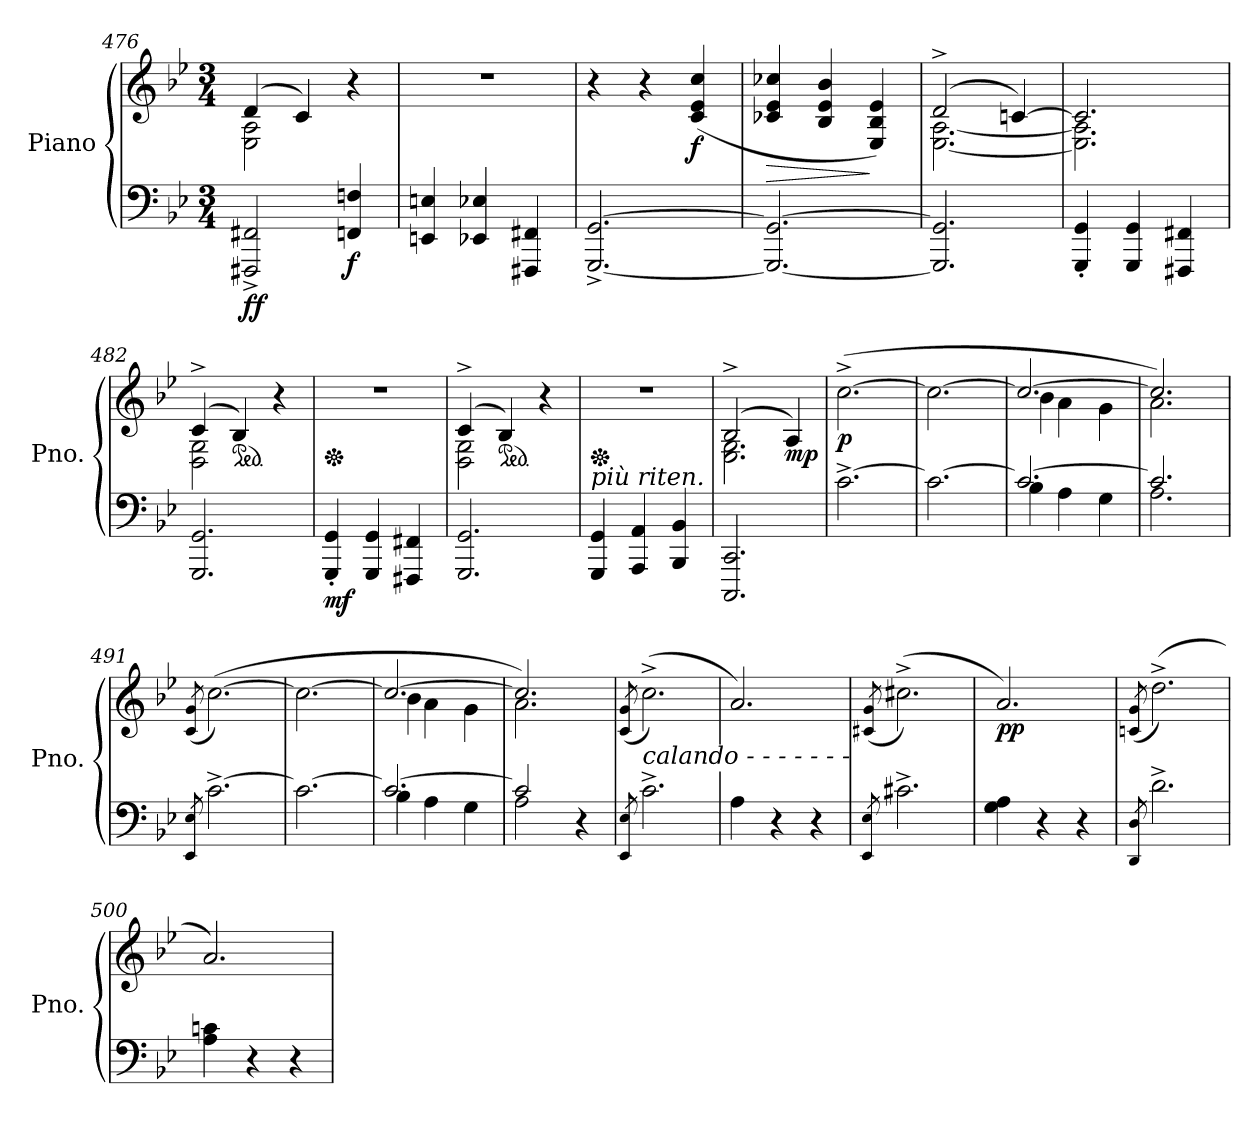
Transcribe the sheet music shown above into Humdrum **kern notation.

**kern	**kern	**dynam
*part1	*part1	*part1
*staff2	*staff1	*staff1/2
*I"Piano	*	*
*I'Pno.	*	*
*clefF4	*clefG2	*
*k[b-e-]	*k[b-e-]	*
*M3/4	*M3/4	*
=476	=476	=476
*	*^	*
!	!	!	!LO:DY:b=2
2FFF#X/^ 2FF#X/^	(>4d/	2E-\ 2A\	ff
.	4c/)	.	.
!	!	!	!LO:DY:b=2
4FFn/ 4Fn/	4r	4ryy	f
*	*v	*v	*
=477	=477	=477
4EEn/ 4En/	2.r	.
4EE-X/ 4E-X/	.	.
4FFF#X/ 4FF#X/	.	.
=478	=478	=478
[2.GGG/^ [2.GG/^	4r	.
.	4r	.
!	!	!LO:DY:b
.	(<4c/ 4e-/ 4cc/	f
=479	=479	=479
!	!	!LO:HP:b
2.GGG/_ 2.GG/_	4c-X/ 4e-/ 4cc-X/	>
.	4B-/ 4e-/ 4b-/	.
.	4E-/ 4B-/ 4e-/)	]
!!LO:LB:g=z
=480	=480	=480
*	*^	*
2.GGG/] 2.GG/]	(>2d^/	[2.E-\ [2.A\	.
.	[4cn/)	.	.
=481	=481	=481	=481
4GGG/' 4GG/'	2.cn/]	2.E-\] 2.A\]	.
4GGG/ 4GG/	.	.	.
4FFF#X/ 4FF#X/	.	.	.
=482	=482	=482	=482
2.GGG/ 2.GG/	(>4c^/	2D\ 2G\	.
*	*ped	*	*
.	4B-/)	.	.
.	4r	4ryy	.
*	*v	*v	*
=483	=483	=483
*	*Xped	*
*	*^	*
!	!	!	!LO:DY:b=2
*	*v	*v	*
4GGG/' 4GG/'	2.r	mf
4GGG/ 4GG/	.	.
4FFF#X/ 4FF#X/	.	.
=484	=484	=484
*	*^	*
2.GGG/ 2.GG/	(>4c^/	2D\ 2G\	.
*	*ped	*	*
.	4B-/)	.	.
.	4r	4ryy	.
*	*v	*v	*
=485	=485	=485
*	*Xped	*
*	*^	*
!LO:TX:a:i:t=più riten.	!	!	!
*	*v	*v	*
4GGG/ 4GG/	2.r	.
4AAA/ 4AA/	.	.
4BBB-/ 4BB-/	.	.
=486	=486	=486
*	*^	*
2.CCC/ 2.CC/	(>2B-^/	2.E-\ 2.G\	.
!	!	!	!LO:DY:b
.	4A/)	.	mp
*	*v	*v	*
=487	=487	=487
!	!	!LO:DY:b
[2.c^\	(>[2.cc^\	p
=488	=488	=488
2.c\_	2.cc\_	.
=489	=489	=489
*^	*^	*
2.c/_	4B-\	2.cc/_	4b-\	.
.	4A\	.	4a\	.
.	4G\	.	4g\	.
=490	=490	=490	=490	=490
2.c/]	2.A\	2.cc/])	2.a\	.
*v	*v	*	*	*
*	*v	*v	*
!!LO:LB:g=z
=491	=491	=491
8qEE-/ 8qE-/	(>8qc/ 8qg/	.
[2.c^\	(>[2.cc\)	.
=492	=492	=492
2.c\_	2.cc\_	.
=493	=493	=493
*^	*^	*
2.c/_	4B-\	2.cc/_	4b-\	.
.	4A\	.	4a\	.
.	4G\	.	4g\	.
=494	=494	=494	=494	=494
2c/]	2A\	2.cc/])	2.a\	.
4r	4ryy	.	.	.
*v	*v	*	*	*
*	*v	*v	*
=495	=495	=495
8qEE-/ 8qE-/	(>8qc/ 8qg/	.
!LO:TX:a:i:t=calando - - - - - - -	!	!
2.c^\	(>2.cc^\)	.
=496	=496	=496
4A\	2.a/)	.
4r	.	.
4r	.	.
=497	=497	=497
8qEE-/ 8qE-/	(>8qc#X/ 8qg/	.
2.c#X^\	(>2.cc#X^\)	.
=498	=498	=498
!	!	!LO:DY:b
4G\ 4A\	2.a/)	pp
4r	.	.
4r	.	.
=499	=499	=499
8qDD/ 8qD/	(>8qcn/ 8qg/	.
2.d^\	(>2.dd^\)	.
=500	=500	=500
4A\ 4cn\	2.a/)	.
4r	.	.
4r	.	.
=	=	=
*-	*-	*-
